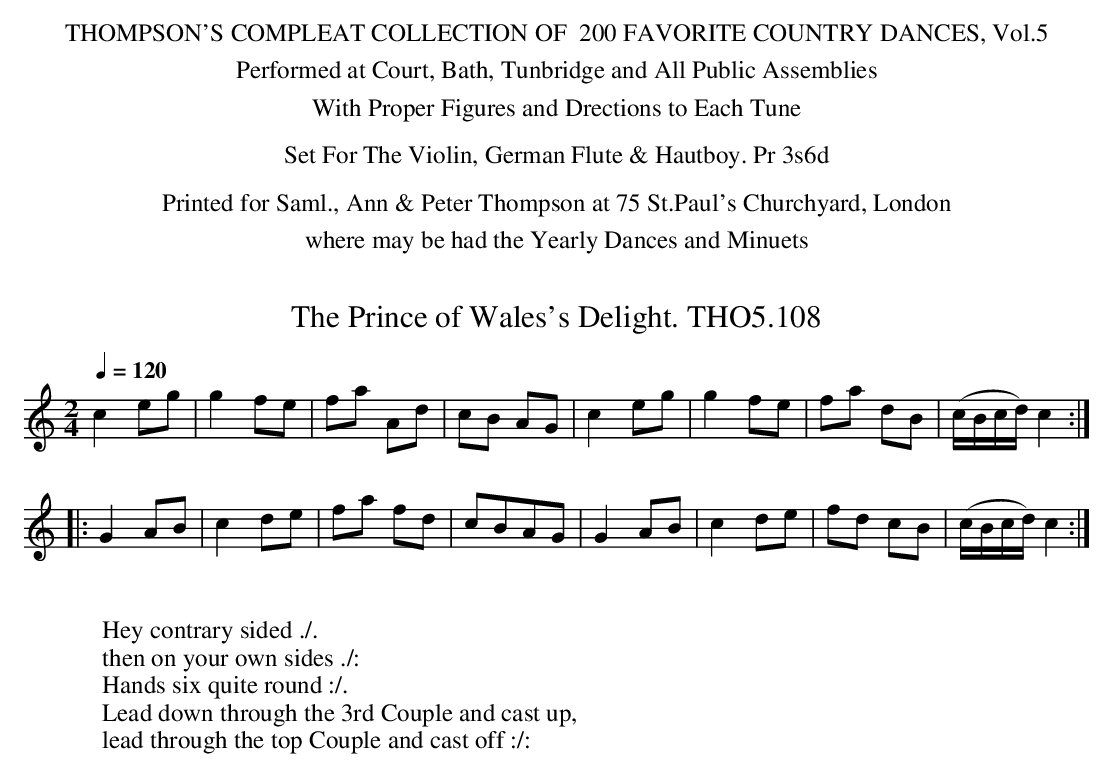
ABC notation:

X:1
T:Prince of Wales's Delight. THO5.108, The
M:2/4
L:1/8
Q:1/4=120
K:C
c2 eg|g2 fe|fa Ad|cB AG|\\
c2 eg|g2 fe|fa dB|(c/B/c/d/) c2:|
|:G2 AB|c2 de|fa fd|cBAG|\\
G2 AB|c2 de|fd cB|(c/B/c/d/) c2:|
W:
W:Hey contrary sided ./.
W:then on your own sides ./:
W:Hands six quite round :/.
W:Lead down through the 3rd Couple and cast up,
W:lead through the top Couple and cast off :/:
